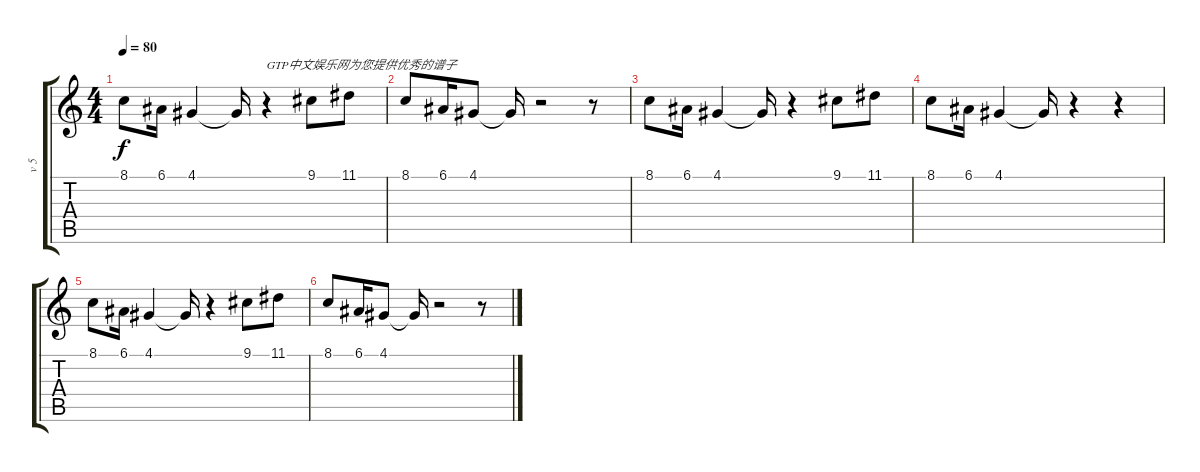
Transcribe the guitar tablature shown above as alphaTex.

\track ("v 5" "v 5") {instrument cello}
\staff {score tabs}
\tuning (E4 B3 G3 D3 A2 E2) {hide}
\ts (4 4)
\tempo 80
\clef g2
\ks c
8.1.8{dy f} 6.1.16 4.1.4 4.1{t}.16 r.4{txt "GTP中文娱乐网为您提供优秀的谱子"} 9.1.8 11.1.8 |
8.1.8 6.1.16 4.1.8 4.1{t}.16 r.2 r.8 |
8.1.8 6.1.16 4.1.4 4.1{t}.16 r.4 9.1.8 11.1.8 |
8.1.8 6.1.16 4.1.4 4.1{t}.16 r.4 r.4 |
8.1.8 6.1.16 4.1.4 4.1{t}.16 r.4 9.1.8 11.1.8 |
8.1.8 6.1.16 4.1.8 4.1{t}.16 r.2 r.8
